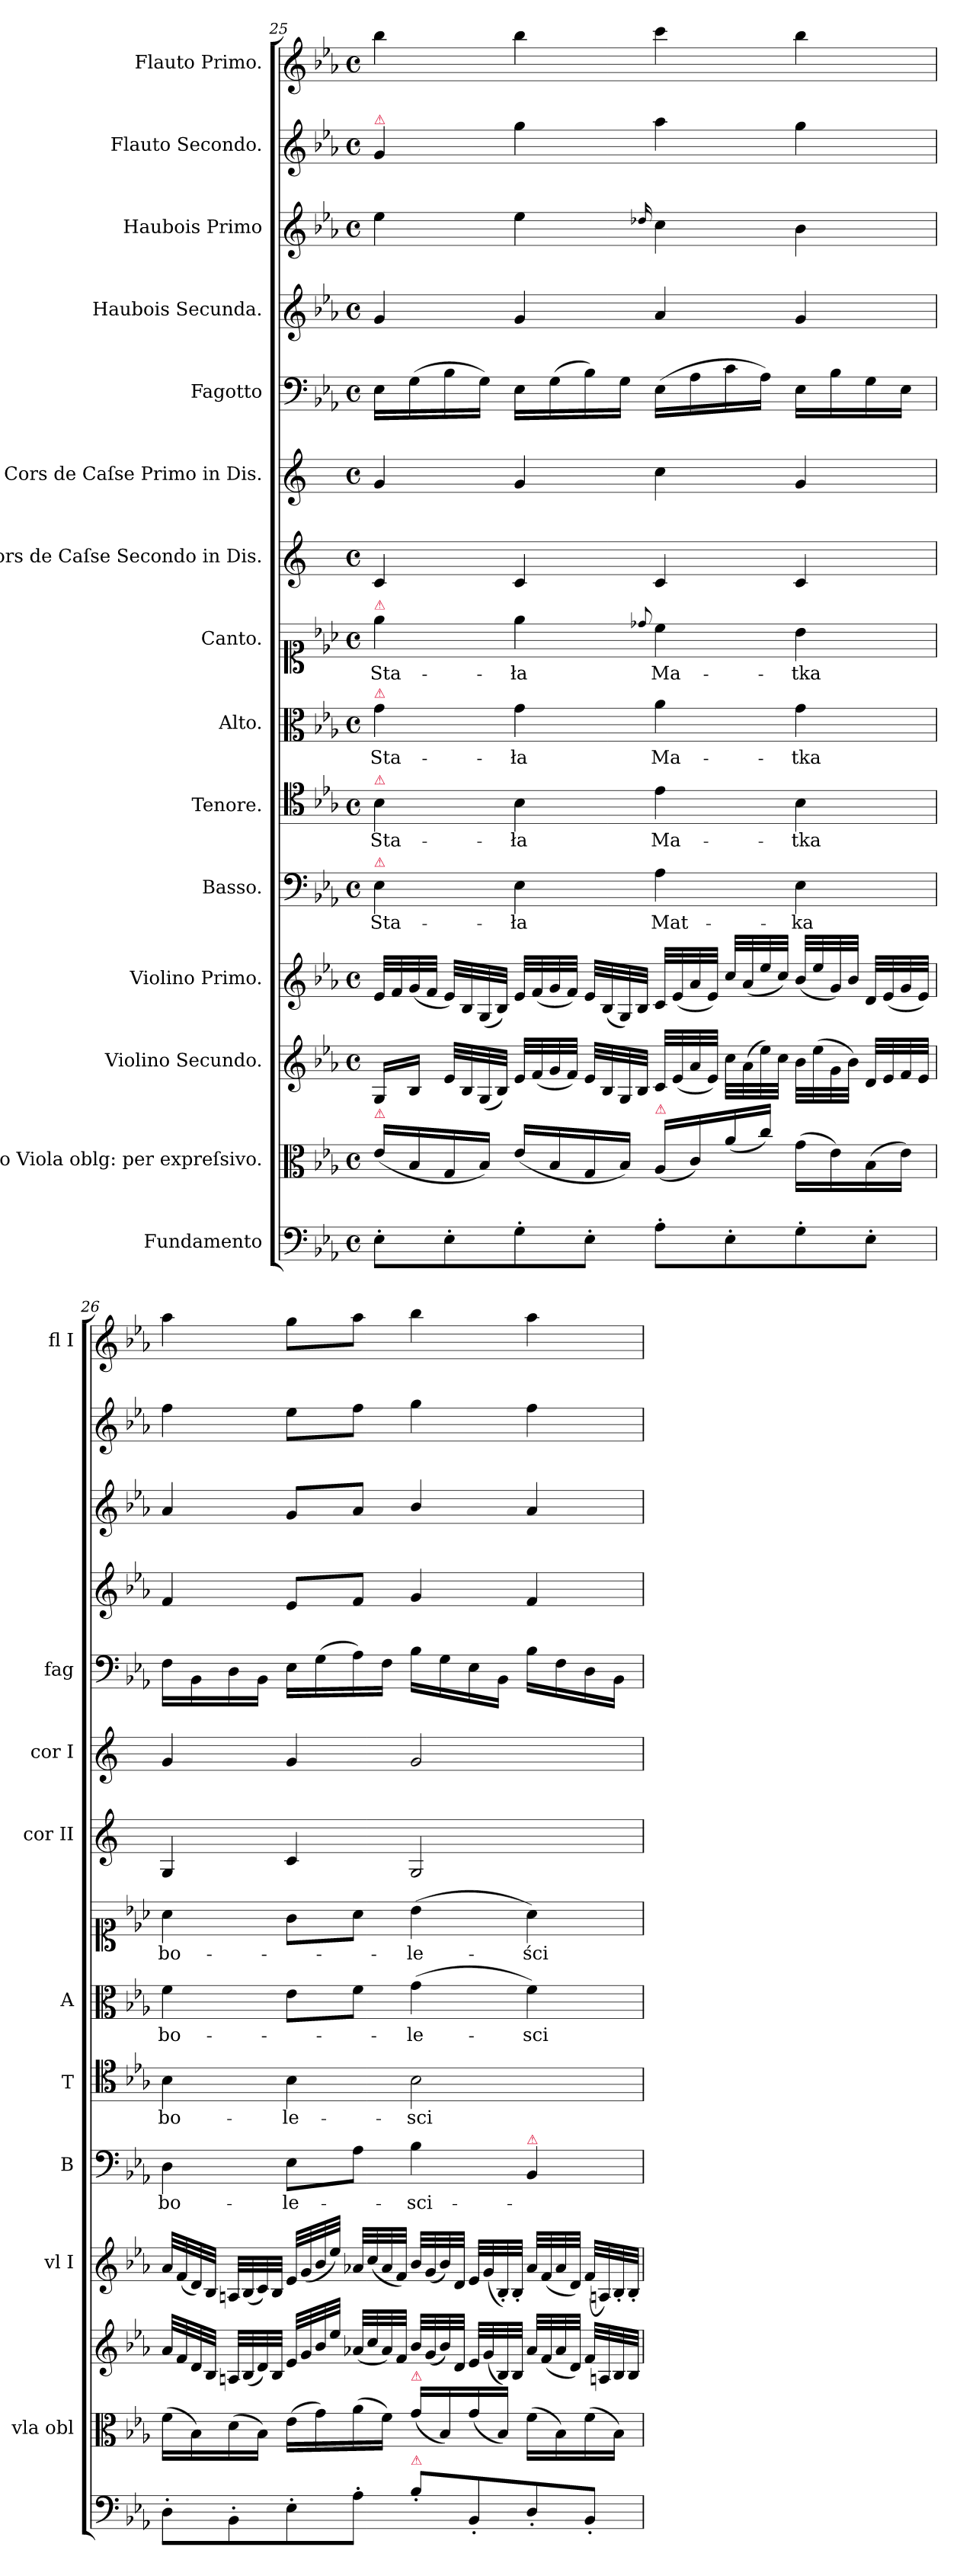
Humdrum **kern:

**kern	**kern	**dynam	**kern	**dynam	**kern	**dynam	**kern	**text	**kern	**text	**kern	**text	**kern	**text	**kern	**kern	**dynam	**kern	**dynam	**kern	**kern	**dynam	**kern	**kern	**dynam
*part15	*part14	*part14	*part13	*part13	*part12	*part12	*part11	*part11	*part10	*part10	*part9	*part9	*part8	*part8	*part7	*part6	*part6	*part5	*part5	*part4	*part3	*part3	*part2	*part1	*part1
*staff15	*staff14	*staff14	*staff13	*staff13	*staff12	*staff12	*staff11	*staff11	*staff10	*staff10	*staff9	*staff9	*staff8	*staff8	*staff7	*staff6	*staff6	*staff5	*staff5	*staff4	*staff3	*staff3	*staff2	*staff1	*staff1
*I"Fundamento	*I"Alto Viola oblg: per expreſsivo.	*	*I"Violino Secundo.	*	*I"Violino Primo.	*	*I"Basso.	*	*I"Tenore.	*	*I"Alto.	*	*I"Canto.	*	*I"Cors de Caſse Secondo in Dis.	*I"Cors de Caſse Primo in Dis.	*	*I"Fagotto	*	*I"Haubois Secunda.	*I"Haubois Primo	*	*I"Flauto Secondo.	*I"Flauto Primo.	*
*	*I'vla obl	*	*	*	*I'vl I	*	*I'B	*	*I'T	*	*I'A	*	*	*	*I'cor II	*I'cor I	*	*I'fag	*	*	*	*	*	*I'fl I	*
*clefF4	*clefC3	*	*clefG2	*	*clefG2	*	*clefF4	*	*clefC4	*	*clefC3	*	*clefC1	*	*clefG2	*clefG2	*	*clefF4	*	*clefG2	*clefG2	*	*clefG2	*clefG2	*
*	*	*	*	*	*	*	*	*	*	*	*	*	*	*	*ITrd-2c-3	*ITrd-2c-3	*	*	*	*	*	*	*	*	*
*k[b-e-a-]	*k[b-e-a-]	*	*k[b-e-a-]	*	*k[b-e-a-]	*	*k[b-e-a-]	*	*k[b-e-a-]	*	*k[b-e-a-]	*	*k[b-e-a-]	*	*k[b-e-a-]	*k[b-e-a-]	*	*k[b-e-a-]	*	*k[b-e-a-]	*k[b-e-a-]	*	*k[b-e-a-]	*k[b-e-a-]	*
*E-:	*E-:	*	*E-:	*	*E-:	*	*E-:	*	*E-:	*	*E-:	*	*E-:	*	*	*	*	*E-:	*	*E-:	*E-:	*	*E-:	*E-:	*
*M4/4	*M4/4	*	*M4/4	*	*M4/4	*	*M4/4	*	*M4/4	*	*M4/4	*	*M4/4	*	*M4/4	*M4/4	*	*M4/4	*	*M4/4	*M4/4	*	*M4/4	*M4/4	*
*met(c)	*met(c)	*	*met(c)	*	*met(c)	*	*met(c)	*	*met(c)	*	*met(c)	*	*met(c)	*	*met(c)	*met(c)	*	*met(c)	*	*met(c)	*met(c)	*	*met(c)	*met(c)	*
=25	=25	=25	=25	=25	=25	=25	=25	=25	=25	=25	=25	=25	=25	=25	=25	=25	=25	=25	=25	=25	=25	=25	=25	=25	=25
!	!	!	!	!	!	!	!	!	!	!	!	!	!	!	!	!	!	!	!	!	!	!	!LO:TX:a:color=crimson:t=⚠	!	!
!	!	!	!	!	!	!	!	!	!	!	!	!	!LO:TX:a:color=crimson:t=⚠	!	!	!	!	!	!	!	!	!	!	!	!
!	!	!	!	!	!	!	!	!	!	!	!LO:TX:a:color=crimson:t=⚠	!	!	!	!	!	!	!	!	!	!	!	!	!	!
!	!	!	!	!	!	!	!	!	!LO:TX:a:color=crimson:t=⚠	!	!	!	!	!	!	!	!	!	!	!	!	!	!	!	!
!	!	!	!	!	!	!	!LO:TX:a:color=crimson:t=⚠	!	!	!	!	!	!	!	!	!	!	!	!	!	!	!	!	!	!
!	!LO:TX:a:color=crimson:t=⚠	!	!	!	!	!	!	!	!	!	!	!	!	!	!	!	!	!	!	!	!	!	!	!	!
!	!	!LO:DY:a	!	!LO:DY:a	!	!LO:DY:a	!	!	!	!	!	!	!	!	!	!	!LO:DY:b	!	!LO:DY:b	!	!	!	!	!	!LO:DY:b
8E-'\L	(16e-/LL	Semper poco forte	16G/LL	Semper poco forto.	32e-/LLL	semper p&colon;	4E-\	Sta-	4B-\	Sta-	4g\	Sta-	4ee-\	Sta-	4e-/	4b-/	for&colon;	16E-\LL	semper poco for	4g/	4ee-\	.	4g/	4bb-\	for&colon;
.	.	.	.	.	32f/	.	.	.	.	.	.	.	.	.	.	.	.	.	.	.	.	.	.	.	.
.	16B-/	.	16B-/JJ	.	(32g/	.	.	.	.	.	.	.	.	.	.	.	.	(16G\	.	.	.	.	.	.	.
.	.	.	.	.	32f/JJJ	.	.	.	.	.	.	.	.	.	.	.	.	.	.	.	.	.	.	.	.
8E-'\	16G/	.	32e-/LLL	.	32e-/LLL)	.	.	.	.	.	.	.	.	.	.	.	.	16B-\	.	.	.	.	.	.	.
!	!	!	!	!	!	!LO:DY:a	!	!	!	!	!	!	!	!	!	!	!	!	!	!	!	!	!	!	!
.	.	.	32B-/	.	32B-/	poco p&colon;	.	.	.	.	.	.	.	.	.	.	.	.	.	.	.	.	.	.	.
.	16B-/JJ)	.	(32G/	.	(32G/	.	.	.	.	.	.	.	.	.	.	.	.	16G\JJ)	.	.	.	.	.	.	.
.	.	.	32B-/JJJ)	.	32B-/JJJ)	.	.	.	.	.	.	.	.	.	.	.	.	.	.	.	.	.	.	.	.
!	!	!	!	!	!	!	!	!	!	!	!	!	!	!	!	!	!	!	!	!	!	!LO:DY:b	!	!	!
8G'\	(16e-/LL	.	32e-/LLL	.	32e-/LLL	.	4E-\	-ła	4B-\	-ła	4g\	-ła	4ee-\	-ła	4e-/	4b-/	.	16E-\LL	.	4g/	4ee-\	for&colon;	4gg\	4bb-\	.
.	.	.	(32f/	.	(32f/	.	.	.	.	.	.	.	.	.	.	.	.	.	.	.	.	.	.	.	.
.	16B-/	.	32g/	.	32g/	.	.	.	.	.	.	.	.	.	.	.	.	(16G\	.	.	.	.	.	.	.
.	.	.	32f/JJJ)	.	32f/JJJ)	.	.	.	.	.	.	.	.	.	.	.	.	.	.	.	.	.	.	.	.
8E-'\J	16G/	.	32e-/LLL	.	32e-/LLL	.	.	.	.	.	.	.	.	.	.	.	.	16B-\)	.	.	.	.	.	.	.
.	.	.	32B-/	.	(32B-/	.	.	.	.	.	.	.	.	.	.	.	.	.	.	.	.	.	.	.	.
.	16B-/JJ)	.	32G/	.	32G/)	.	.	.	.	.	.	.	.	.	.	.	.	16G\JJ	.	.	.	.	.	.	.
.	.	.	32B-/JJJ	.	32B-/JJJ	.	.	.	.	.	.	.	.	.	.	.	.	.	.	.	.	.	.	.	.
.	.	.	.	.	.	.	.	.	.	.	.	.	8qqdd-X/	.	.	.	.	.	.	.	16qqdd-X/	.	.	.	.
!	!LO:TX:a:color=crimson:t=⚠	!	!	!	!	!	!	!	!	!	!	!	!	!	!	!	!	!	!	!	!	!	!	!	!
8A-'\L	(16A-/LL	.	32c/LLL	.	32c/LLL	.	4A-\	Mat-	4e-\	Ma-	4a-\	Ma-	4cc\	Ma-	4e-/	4ee-\	.	(16E-\LL	.	4a-/	4cc\	.	4aa-\	4ccc\	.
.	.	.	(32e-/	.	(32e-/	.	.	.	.	.	.	.	.	.	.	.	.	.	.	.	.	.	.	.	.
.	16c/)	.	32a-/	.	32a-/	.	.	.	.	.	.	.	.	.	.	.	.	16A-\	.	.	.	.	.	.	.
.	.	.	32e-/JJJ)	.	32e-/JJJ)	.	.	.	.	.	.	.	.	.	.	.	.	.	.	.	.	.	.	.	.
8E-'\	(16a-\	.	32cc\LLL	.	32cc/LLL	.	.	.	.	.	.	.	.	.	.	.	.	16c\	.	.	.	.	.	.	.
.	.	.	(32a-\	.	(32a-/	.	.	.	.	.	.	.	.	.	.	.	.	.	.	.	.	.	.	.	.
.	16cc\JJ)	.	32ee-\)	.	32ee-/	.	.	.	.	.	.	.	.	.	.	.	.	16A-\JJ)	.	.	.	.	.	.	.
.	.	.	32cc\JJJ	.	32cc/JJJ)	.	.	.	.	.	.	.	.	.	.	.	.	.	.	.	.	.	.	.	.
8G'\	(16g\LL	.	32b-\LLL	.	(32b-/LLL	.	4E-\	-ka	4B-\	-tka	4g\	-tka	4b-\	-tka	4e-/	4b-/	.	16E-\LL	.	4g/	4b-\	.	4gg\	4bb-\	.
.	.	.	(32ee-\	.	32ee-/	.	.	.	.	.	.	.	.	.	.	.	.	.	.	.	.	.	.	.	.
.	16e-\)	.	32g\	.	32g/)	.	.	.	.	.	.	.	.	.	.	.	.	16B-\	.	.	.	.	.	.	.
.	.	.	32b-\JJJ)	.	32b-/JJJ	.	.	.	.	.	.	.	.	.	.	.	.	.	.	.	.	.	.	.	.
8E-'\J	(16B-\	.	32d/LLL	.	32d/LLL	.	.	.	.	.	.	.	.	.	.	.	.	16G\	.	.	.	.	.	.	.
.	.	.	32e-/	.	(32e-/	.	.	.	.	.	.	.	.	.	.	.	.	.	.	.	.	.	.	.	.
.	16e-\JJ)	.	32f/	.	32g/	.	.	.	.	.	.	.	.	.	.	.	.	16E-\JJ	.	.	.	.	.	.	.
.	.	.	32e-/JJJ	.	32e-/JJJ)	.	.	.	.	.	.	.	.	.	.	.	.	.	.	.	.	.	.	.	.
=26	=26	=26	=26	=26	=26	=26	=26	=26	=26	=26	=26	=26	=26	=26	=26	=26	=26	=26	=26	=26	=26	=26	=26	=26	=26
8D'\L	(16f\LL	.	32a-/LLL	.	32a-/LLL	.	4D\	bo-	4B-\	bo-	4f\	bo-	4a-\	bo-	4B-/	4b-/	.	16F\LL	.	4f/	4a-/	.	4ff\	4aa-\	.
.	.	.	32f/	.	(32f/	.	.	.	.	.	.	.	.	.	.	.	.	.	.	.	.	.	.	.	.
.	16B-\)	.	32d/	.	32d/)	.	.	.	.	.	.	.	.	.	.	.	.	16BB-\	.	.	.	.	.	.	.
.	.	.	32B-/JJJ	.	32B-/JJJ	.	.	.	.	.	.	.	.	.	.	.	.	.	.	.	.	.	.	.	.
8BB-'\	(16d\	.	32An/LLL	.	32An/LLL	.	.	.	.	.	.	.	.	.	.	.	.	16D\	.	.	.	.	.	.	.
.	.	.	(32B-/	.	(32B-/	.	.	.	.	.	.	.	.	.	.	.	.	.	.	.	.	.	.	.	.
.	16B-\JJ)	.	32d/)	.	32c/)	.	.	.	.	.	.	.	.	.	.	.	.	16BB-\JJ	.	.	.	.	.	.	.
.	.	.	32B-/JJJ	.	32B-/JJJ	.	.	.	.	.	.	.	.	.	.	.	.	.	.	.	.	.	.	.	.
8E-'\	(16e-\LL	.	32e-/LLL	.	32e-/LLL	.	8E-\L	-le-	4B-\	-le-	8e-\L	.	8g\L	.	4e-/	4b-/	.	16E-\LL	.	8e-/L	8g/L	.	8ee-\L	8gg\L	.
.	.	.	32g/	.	(32g/	.	.	.	.	.	.	.	.	.	.	.	.	.	.	.	.	.	.	.	.
.	16g\)	.	32b-/	.	32b-/	.	.	.	.	.	.	.	.	.	.	.	.	(16G\	.	.	.	.	.	.	.
.	.	.	32ee-/JJJ	.	32ee-/JJJ)	.	.	.	.	.	.	.	.	.	.	.	.	.	.	.	.	.	.	.	.
8A-'\J	(16a-\	.	(32a-X/LLL	.	32a-X/LLL	.	8A-\J	.	.	.	8f\J	.	8a-\J	.	.	.	.	16A-\)	.	8f/J	8a-/J	.	8ff\J	8aa-\J	.
.	.	.	32cc/	.	(32cc/	.	.	.	.	.	.	.	.	.	.	.	.	.	.	.	.	.	.	.	.
.	16f\JJ)	.	32a-/)	.	32a-/	.	.	.	.	.	.	.	.	.	.	.	.	16F\JJ	.	.	.	.	.	.	.
.	.	.	32f/JJJ	.	32f/JJJ)	.	.	.	.	.	.	.	.	.	.	.	.	.	.	.	.	.	.	.	.
!	!LO:TX:a:color=crimson:t=⚠	!	!	!	!	!	!	!	!	!	!	!	!	!	!	!	!	!	!	!	!	!	!	!	!
!LO:TX:a:color=crimson:t=⚠	!	!	!	!	!	!	!	!	!	!	!	!	!	!	!	!	!	!	!	!	!	!	!	!	!
8B-'>\L	(>16g\LL	.	32b-/LLL	.	32b-/LLL	.	4B-\	-sci-	2B-\	-sci-	(4g\	-le-	(4b-\	-le-	2B-/	2b-/	.	16B-\LL	.	4g/	4b-/	.	4gg\	4bb-\	.
.	.	.	(32g/	.	(32g/	.	.	.	.	.	.	.	.	.	.	.	.	.	.	.	.	.	.	.	.
.	16B-/)	.	32b-/)	.	32b-/)	.	.	.	.	.	.	.	.	.	.	.	.	16G\	.	.	.	.	.	.	.
.	.	.	32d/JJJ	.	32d/JJJ	.	.	.	.	.	.	.	.	.	.	.	.	.	.	.	.	.	.	.	.
8BB-'/	(>16g\	.	32e-/LLL	.	32e-/LLL	.	.	.	.	.	.	.	.	.	.	.	.	16E-\	.	.	.	.	.	.	.
.	.	.	(32g/	.	(32g/	.	.	.	.	.	.	.	.	.	.	.	.	.	.	.	.	.	.	.	.
.	16B-/JJ)	.	32B-/)	.	32B-'/)	.	.	.	.	.	.	.	.	.	.	.	.	16BB-\JJ	.	.	.	.	.	.	.
.	.	.	32B-/JJJ	.	32B-'/JJJ	.	.	.	.	.	.	.	.	.	.	.	.	.	.	.	.	.	.	.	.
!	!	!	!	!	!	!	!LO:TX:a:color=crimson:t=⚠	!	!	!	!	!	!	!	!	!	!	!	!	!	!	!	!	!	!
8D'/	(16f\LL	.	32a-/LLL	.	32a-/LLL	.	4BB-/	.	.	.	4f\)	-sci-	4a-\)	-ści-	.	.	.	16B-\LL	.	4f/	4a-/	.	4ff\	4aa-\	.
.	.	.	(32f/	.	(32f/	.	.	.	.	.	.	.	.	.	.	.	.	.	.	.	.	.	.	.	.
.	16B-\)	.	32a-/	.	32a-/	.	.	.	.	.	.	.	.	.	.	.	.	16F\	.	.	.	.	.	.	.
.	.	.	32d/JJJ)	.	32d/JJJ)	.	.	.	.	.	.	.	.	.	.	.	.	.	.	.	.	.	.	.	.
8BB-'/J	(16f\	.	32f/LLL	.	(32f/LLL	.	.	.	.	.	.	.	.	.	.	.	.	16D\	.	.	.	.	.	.	.
.	.	.	32An/	.	32An/)	.	.	.	.	.	.	.	.	.	.	.	.	.	.	.	.	.	.	.	.
.	16B-\JJ)	.	32B-/	.	32B-'/	.	.	.	.	.	.	.	.	.	.	.	.	16BB-\JJ	.	.	.	.	.	.	.
.	.	.	32B-/JJJ	.	32B-'/JJJ	.	.	.	.	.	.	.	.	.	.	.	.	.	.	.	.	.	.	.	.
=	=	=	=	=	=	=	=	=	=	=	=	=	=	=	=	=	=	=	=	=	=	=	=	=	=
*-	*-	*-	*-	*-	*-	*-	*-	*-	*-	*-	*-	*-	*-	*-	*-	*-	*-	*-	*-	*-	*-	*-	*-	*-	*-
